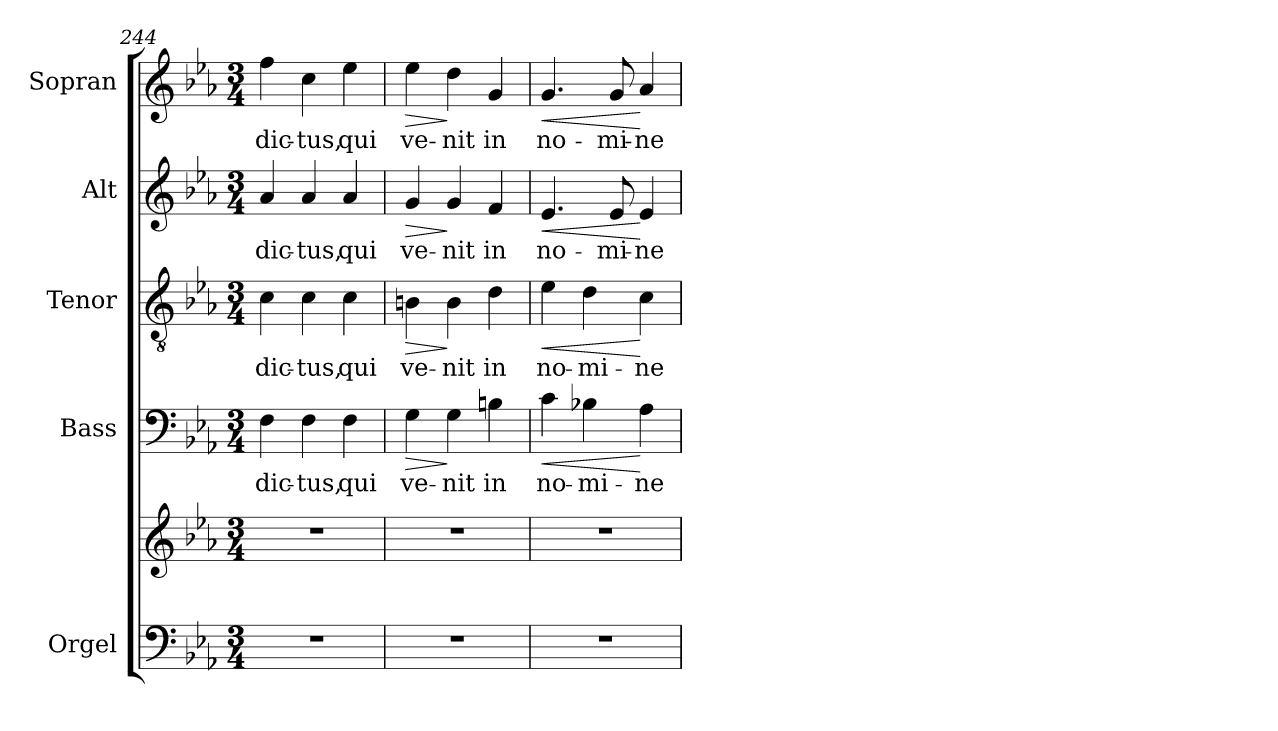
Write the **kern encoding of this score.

**kern	**kern	**kern	**text	**dynam	**kern	**text	**dynam	**kern	**text	**dynam	**kern	**text	**dynam
*part5	*part5	*part4	*part4	*part4	*part3	*part3	*part3	*part2	*part2	*part2	*part1	*part1	*part1
*staff6	*staff5	*staff4	*staff4	*staff4	*staff3	*staff3	*staff3	*staff2	*staff2	*staff2	*staff1	*staff1	*staff1
*I"Orgel	*	*I"Bass	*	*	*I"Tenor	*	*	*I"Alt	*	*	*I"Sopran	*	*
*I'Org.	*	*I'B.	*	*	*I'T.	*	*	*I'A.	*	*	*I'S.	*	*
*clefF4	*clefG2	*clefF4	*	*	*clefGv2	*	*	*clefG2	*	*	*clefG2	*	*
*k[b-e-a-]	*k[b-e-a-]	*k[b-e-a-]	*	*	*k[b-e-a-]	*	*	*k[b-e-a-]	*	*	*k[b-e-a-]	*	*
*E-:	*E-:	*E-:	*	*	*E-:	*	*	*E-:	*	*	*E-:	*	*
*M3/4	*M3/4	*M3/4	*	*	*M3/4	*	*	*M3/4	*	*	*M3/4	*	*
=244	=244	=244	=244	=244	=244	=244	=244	=244	=244	=244	=244	=244	=244
!	!	!	!LO:LY:b	!	!	!LO:LY:b	!	!	!LO:LY:b	!	!	!LO:LY:b	!
2.r	2.r	4F\	-dic-	.	4c\	-dic-	.	4a-/	-dic-	.	4ff\	-dic-	.
!	!	!	!LO:LY:b	!	!	!LO:LY:b	!	!	!LO:LY:b	!	!	!LO:LY:b	!
.	.	4F\	-tus,	.	4c\	-tus,	.	4a-/	-tus,	.	4cc\	-tus,	.
!	!	!	!LO:LY:b	!	!	!LO:LY:b	!	!	!LO:LY:b	!	!	!LO:LY:b	!
.	.	4F\	qui	.	4c\	qui	.	4a-/	qui	.	4ee-\	qui	.
=245	=245	=245	=245	=245	=245	=245	=245	=245	=245	=245	=245	=245	=245
!	!	!	!LO:LY:b	!LO:HP:b	!	!LO:LY:b	!LO:HP:b	!	!LO:LY:b	!LO:HP:b	!	!LO:LY:b	!LO:HP:b
2.r	2.r	4G\	ve-	>	4Bn\	ve-	>	4g/	ve-	>	4ee-\	ve-	>
!	!	!	!LO:LY:b	!	!	!LO:LY:b	!	!	!LO:LY:b	!	!	!LO:LY:b	!
.	.	4G\	-nit	]	4B\	-nit	]	4g/	-nit	]	4dd\	-nit	]
!	!	!	!LO:LY:b	!	!	!LO:LY:b	!	!	!LO:LY:b	!	!	!LO:LY:b	!
.	.	4Bn\	in	.	4d\	in	.	4f/	in	.	4g/	in	.
=246	=246	=246	=246	=246	=246	=246	=246	=246	=246	=246	=246	=246	=246
!	!	!	!LO:LY:b	!LO:HP:b	!	!LO:LY:b	!LO:HP:b	!	!LO:LY:b	!LO:HP:b	!	!LO:LY:b	!LO:HP:b
2.r	2.r	4c\	no-	<	4e-\	no-	<	4.e-/	no-	<	4.g/	no-	<
!	!	!	!LO:LY:b	!	!	!LO:LY:b	!	!	!	!	!	!	!
.	.	4B-X\	-mi-	.	4d\	-mi-	.	.	.	.	.	.	.
!	!	!	!	!	!	!	!	!	!LO:LY:b	!	!	!LO:LY:b	!
.	.	.	.	.	.	.	.	8e-/	-mi-	.	8g/	-mi-	.
!	!	!	!LO:LY:b	!	!	!LO:LY:b	!	!	!LO:LY:b	!	!	!LO:LY:b	!
.	.	4A-\	-ne	[	4c\	-ne	[	4e-/	-ne	[	4a-/	-ne	[
=	=	=	=	=	=	=	=	=	=	=	=	=	=
*-	*-	*-	*-	*-	*-	*-	*-	*-	*-	*-	*-	*-	*-
